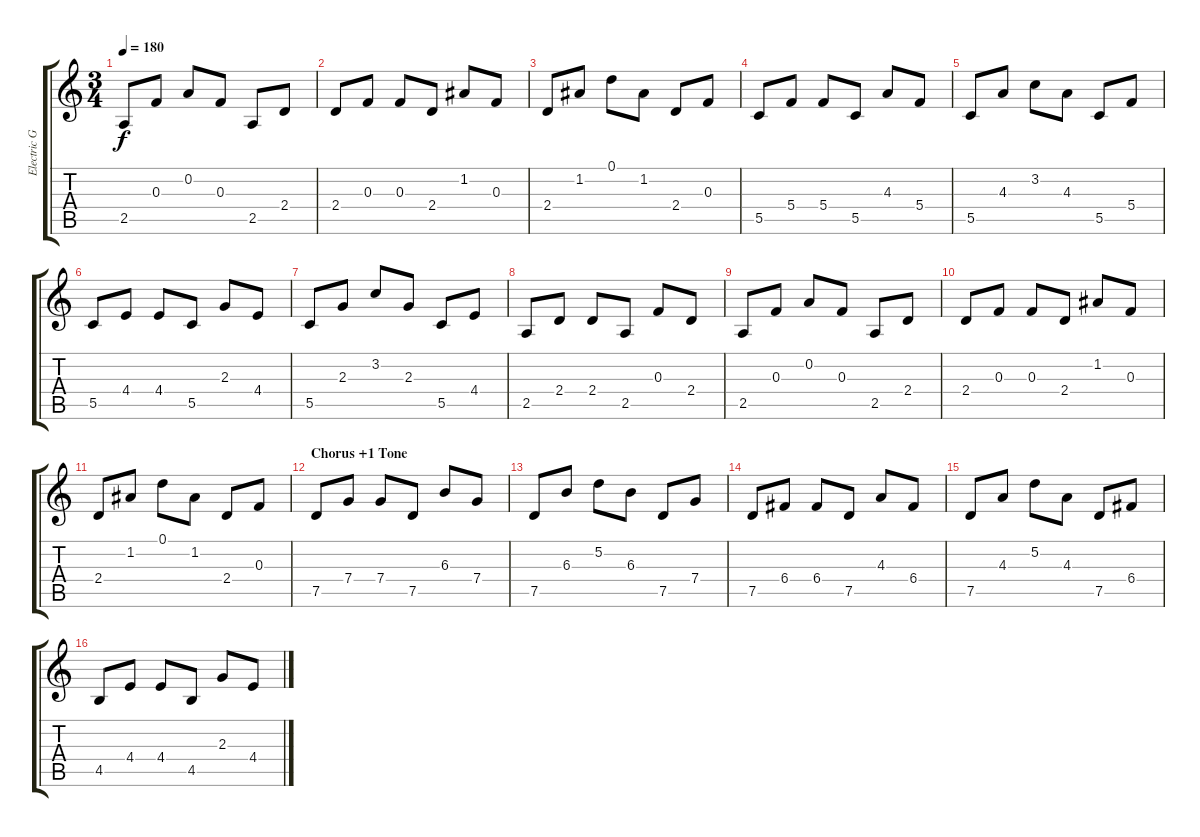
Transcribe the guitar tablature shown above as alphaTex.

\track ("Electric Guitar 2" "Electric G") {instrument distortionguitar}
\staff {score tabs}
\tuning (D4 A3 F3 C3 G2 D2) {hide}
\ts (3 4)
\tempo 180
\clef g2
\ks c
2.5.8{dy f} 0.3.8 0.2.8 0.3.8 2.5.8 2.4.8 |
2.4.8 0.3.8 0.3.8 2.4.8 1.2.8 0.3.8 |
2.4.8 1.2.8 0.1.8 1.2.8 2.4.8 0.3.8 |
5.5.8 5.4.8 5.4.8 5.5.8 4.3.8 5.4.8 |
5.5.8 4.3.8 3.2.8 4.3.8 5.5.8 5.4.8 |
5.5.8 4.4.8 4.4.8 5.5.8 2.3.8 4.4.8 |
5.5.8 2.3.8 3.2.8 2.3.8 5.5.8 4.4.8 |
2.5.8 2.4.8 2.4.8 2.5.8 0.3.8 2.4.8 |
2.5.8 0.3.8 0.2.8 0.3.8 2.5.8 2.4.8 |
2.4.8 0.3.8 0.3.8 2.4.8 1.2.8 0.3.8 |
2.4.8 1.2.8 0.1.8 1.2.8 2.4.8 0.3.8 |
\section ("" "Chorus +1 Tone")
7.5.8 7.4.8 7.4.8 7.5.8 6.3.8 7.4.8 |
7.5.8 6.3.8 5.2.8 6.3.8 7.5.8 7.4.8 |
7.5.8 6.4.8 6.4.8 7.5.8 4.3.8 6.4.8 |
7.5.8 4.3.8 5.2.8 4.3.8 7.5.8 6.4.8 |
4.5.8 4.4.8 4.4.8 4.5.8 2.3.8 4.4.8
